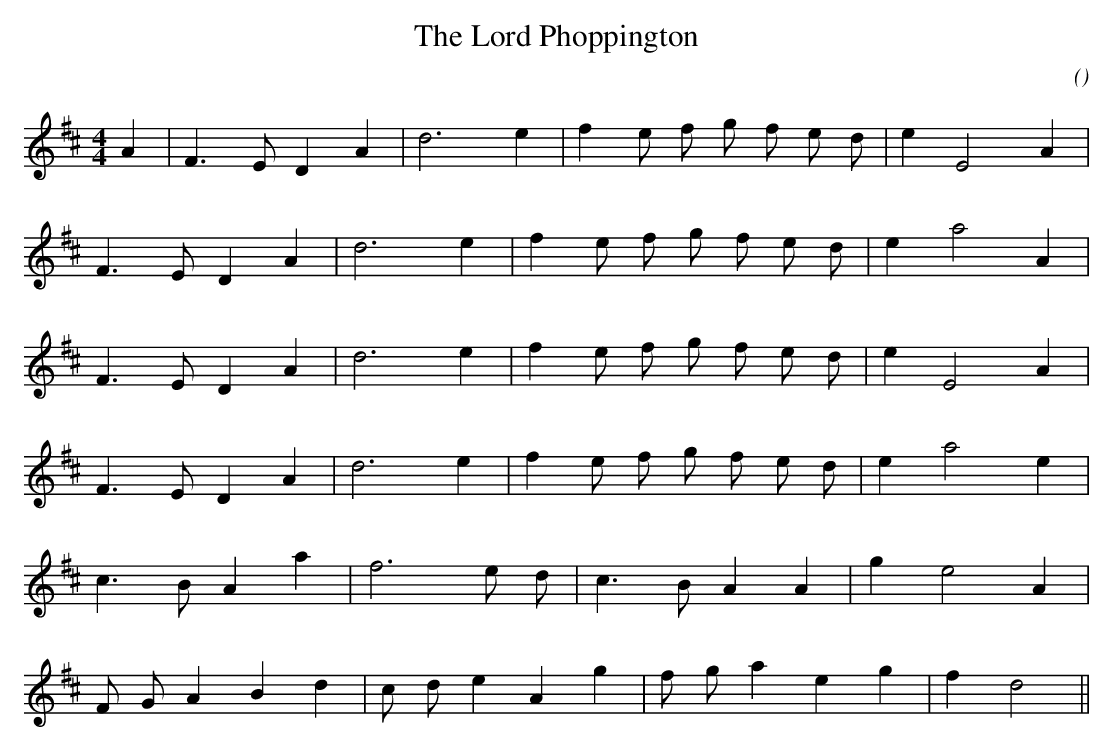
X:1
T: The Lord Phoppington
C:
O:
M:4/4
K:D
K:D
M:4/4
L:1/16
A4 |F6 E2 D4 A4 |d12 e4 |f4 e2 f2 g2 f2 e2 d2 |e4 E8 A4 |
F6 E2 D4 A4 |d12 e4 |f4 e2 f2 g2 f2 e2 d2 |e4 a8 A4 |
F6 E2 D4 A4 |d12 e4 |f4 e2 f2 g2 f2 e2 d2 |e4 E8 A4 |
F6 E2 D4 A4 |d12 e4 |f4 e2 f2 g2 f2 e2 d2 |e4 a8 e4 |
c6 B2 A4 a4 |f12 e2 d2 |c6 B2 A4 A4 |g4 e8 A4 |
F2 G2 A4 B4 d4 |c2 d2 e4 A4 g4 |f2 g2 a4 e4 g4 |f4 d8 ||
